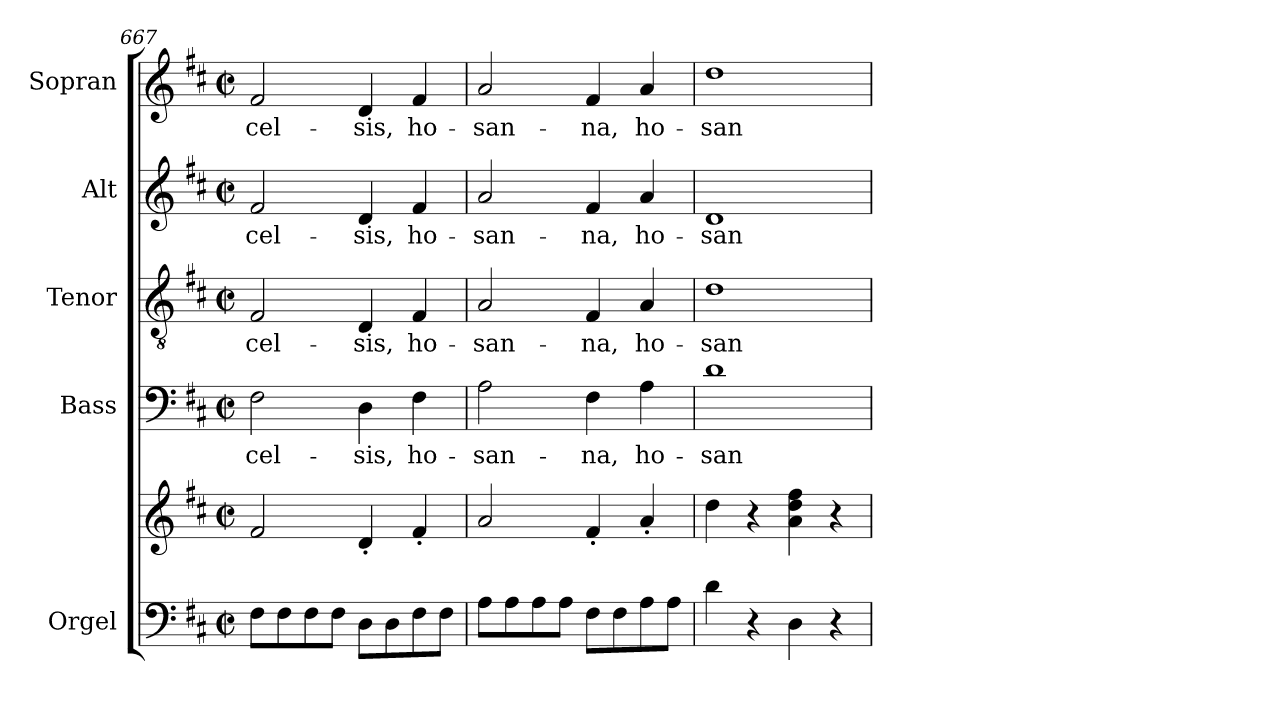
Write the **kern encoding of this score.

**kern	**kern	**kern	**text	**kern	**text	**kern	**text	**kern	**text
*part5	*part5	*part4	*part4	*part3	*part3	*part2	*part2	*part1	*part1
*staff6	*staff5	*staff4	*staff4	*staff3	*staff3	*staff2	*staff2	*staff1	*staff1
*I"Orgel	*	*I"Bass	*	*I"Tenor	*	*I"Alt	*	*I"Sopran	*
*I'Org.	*	*I'B.	*	*I'T.	*	*I'A.	*	*I'S.	*
*clefF4	*clefG2	*clefF4	*	*clefGv2	*	*clefG2	*	*clefG2	*
*k[f#c#]	*k[f#c#]	*k[f#c#]	*	*k[f#c#]	*	*k[f#c#]	*	*k[f#c#]	*
*D:	*D:	*D:	*	*D:	*	*D:	*	*D:	*
*M2/2	*M2/2	*M2/2	*	*M2/2	*	*M2/2	*	*M2/2	*
*met(c|)	*met(c|)	*met(c|)	*	*met(c|)	*	*met(c|)	*	*met(c|)	*
=667	=667	=667	=667	=667	=667	=667	=667	=667	=667
!	!	!	!LO:LY:b	!	!LO:LY:b	!	!LO:LY:b	!	!LO:LY:b
8F#\L	2f#/	2F#\	-cel-	2F#/	-cel-	2f#/	-cel-	2f#/	-cel-
8F#\	.	.	.	.	.	.	.	.	.
8F#\	.	.	.	.	.	.	.	.	.
8F#\J	.	.	.	.	.	.	.	.	.
!	!	!	!LO:LY:b	!	!LO:LY:b	!	!LO:LY:b	!	!LO:LY:b
8D\L	4d'</	4D\	-sis,	4D/	-sis,	4d/	-sis,	4d/	-sis,
8D\	.	.	.	.	.	.	.	.	.
!	!	!	!LO:LY:b	!	!LO:LY:b	!	!LO:LY:b	!	!LO:LY:b
8F#\	4f#'</	4F#\	ho-	4F#/	ho-	4f#/	ho-	4f#/	ho-
8F#\J	.	.	.	.	.	.	.	.	.
=668	=668	=668	=668	=668	=668	=668	=668	=668	=668
!	!	!	!LO:LY:b	!	!LO:LY:b	!	!LO:LY:b	!	!LO:LY:b
8A\L	2a/	2A\	-san-	2A/	-san-	2a/	-san-	2a/	-san-
8A\	.	.	.	.	.	.	.	.	.
8A\	.	.	.	.	.	.	.	.	.
8A\J	.	.	.	.	.	.	.	.	.
!	!	!	!LO:LY:b	!	!LO:LY:b	!	!LO:LY:b	!	!LO:LY:b
8F#\L	4f#'</	4F#\	-na,	4F#/	-na,	4f#/	-na,	4f#/	-na,
8F#\	.	.	.	.	.	.	.	.	.
!	!	!	!LO:LY:b	!	!LO:LY:b	!	!LO:LY:b	!	!LO:LY:b
8A\	4a'</	4A\	ho-	4A/	ho-	4a/	ho-	4a/	ho-
8A\J	.	.	.	.	.	.	.	.	.
=669	=669	=669	=669	=669	=669	=669	=669	=669	=669
!	!	!	!LO:LY:b	!	!LO:LY:b	!	!LO:LY:b	!	!LO:LY:b
4d\	4dd\	1d	-san-	1d	-san-	1d	-san-	1dd	-san-
4r	4r	.	.	.	.	.	.	.	.
4D\	4a\ 4dd\ 4ff#\	.	.	.	.	.	.	.	.
4r	4r	.	.	.	.	.	.	.	.
=	=	=	=	=	=	=	=	=	=
*-	*-	*-	*-	*-	*-	*-	*-	*-	*-
